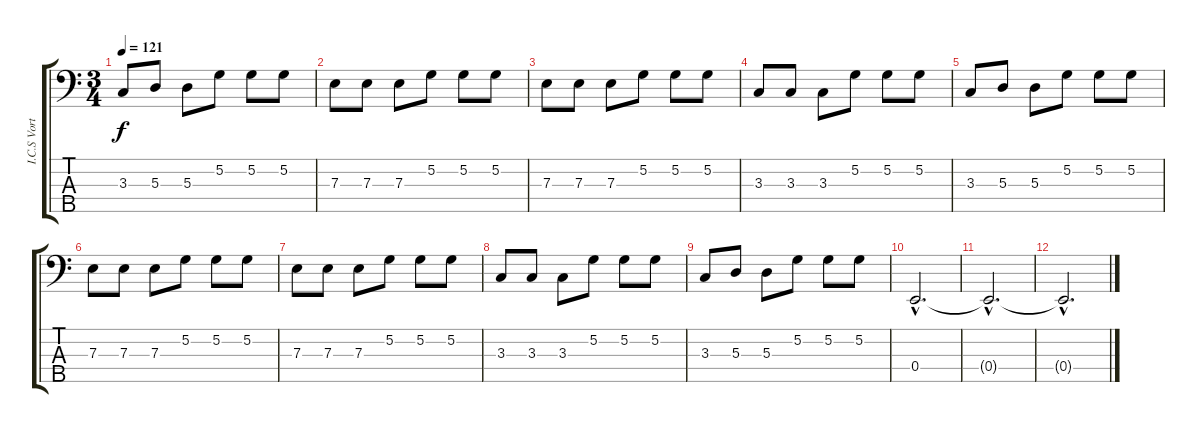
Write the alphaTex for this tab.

\track ("I.C.S Vortex" "I.C.S Vort") {instrument electricbassfinger}
\staff {score tabs}
\tuning (G2 D2 A1 E1 B0) {hide}
\ts (3 4)
\tempo 121
\clef f4
\ks c
3.3.8{dy f} 5.3.8 5.3.8 5.2.8 5.2.8 5.2.8 |
7.3.8 7.3.8 7.3.8 5.2.8 5.2.8 5.2.8 |
7.3.8 7.3.8 7.3.8 5.2.8 5.2.8 5.2.8 |
3.3.8 3.3.8 3.3.8 5.2.8 5.2.8 5.2.8 |
3.3.8 5.3.8 5.3.8 5.2.8 5.2.8 5.2.8 |
7.3.8 7.3.8 7.3.8 5.2.8 5.2.8 5.2.8 |
7.3.8 7.3.8 7.3.8 5.2.8 5.2.8 5.2.8 |
3.3.8 3.3.8 3.3.8 5.2.8 5.2.8 5.2.8 |
3.3.8 5.3.8 5.3.8 5.2.8 5.2.8 5.2.8 |
0.4{hac}.2{d} |
0.4{hac t}.2{d volume 5} |
0.4{hac t}.2{d volume 0}
